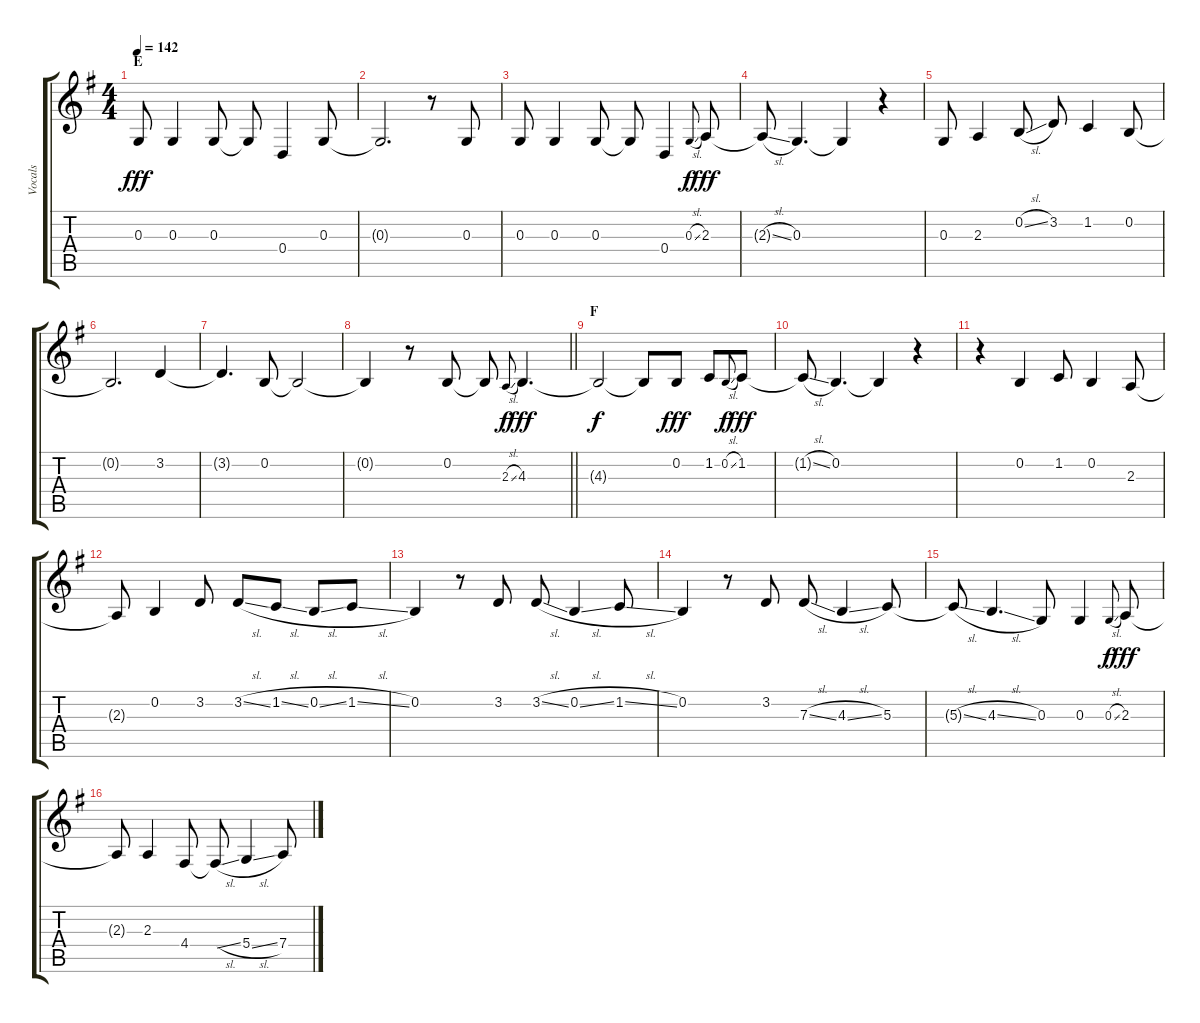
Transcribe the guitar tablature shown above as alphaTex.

\track ("Vocals" "Vocals") {instrument voiceoohs}
\staff {score tabs}
\tuning (E4 B3 G3 D3 A2 E2) {hide}
\ts (4 4)
\section ("" "E")
\tempo 142
\clef g2
\ks g
0.3.8{dy fff} 0.3.4 0.3.8 0.3{t}.8 0.4.4 0.3.8 |
0.3{t}.2{d} r.8 0.3.8 |
0.3.8 0.3.4 0.3.8 0.3{t}.8 0.4.4 0.3{sl}.8{gr onbeat dy f} 2.3.8{dy fff} |
2.3{sl t}.8 0.3.4{d} 0.3{t}.4 r.4 |
0.3.8 2.3.4 0.2{sl}.8 3.2.8 1.2.4 0.2.8 |
0.2{t}.2{d} 3.2.4 |
3.2{t}.4{d} 0.2.8 0.2{t}.2 |
\barLineRight lightlight
0.2{t}.4 r.8 0.2.8 0.2{t}.8 2.3{sl}.8{gr onbeat dy f} 4.3.4{d dy fff} |
\section ("" "F")
4.3{t}.2{dy f} 4.3{t}.8 0.2.8{dy fff} 1.2.8 0.2{sl}.8{gr onbeat dy f} 1.2.8{dy fff} |
1.2{sl t}.8 0.2.4{d} 0.2{t}.4 r.4 |
r.4 0.2.4 1.2.8 0.2.4 2.3.8 |
2.3{t}.8 0.2.4 3.2.8 3.2{sl}.8 1.2{sl}.8 0.2{sl}.8 1.2{sl}.8 |
0.2.4 r.8 3.2.8 3.2{sl}.8 0.2{sl}.4 1.2{sl}.8 |
0.2.4 r.8 3.2.8 7.3{sl}.8 4.3{sl}.4 5.3.8 |
5.3{sl t}.8 4.3{sl}.4{d} 0.3.8 0.3.4 0.3{sl}.8{gr onbeat dy f} 2.3.8{dy fff} |
2.3{t}.8 2.3.4 4.4.8 4.4{sl t}.8 5.4{sl}.4 7.4.8
